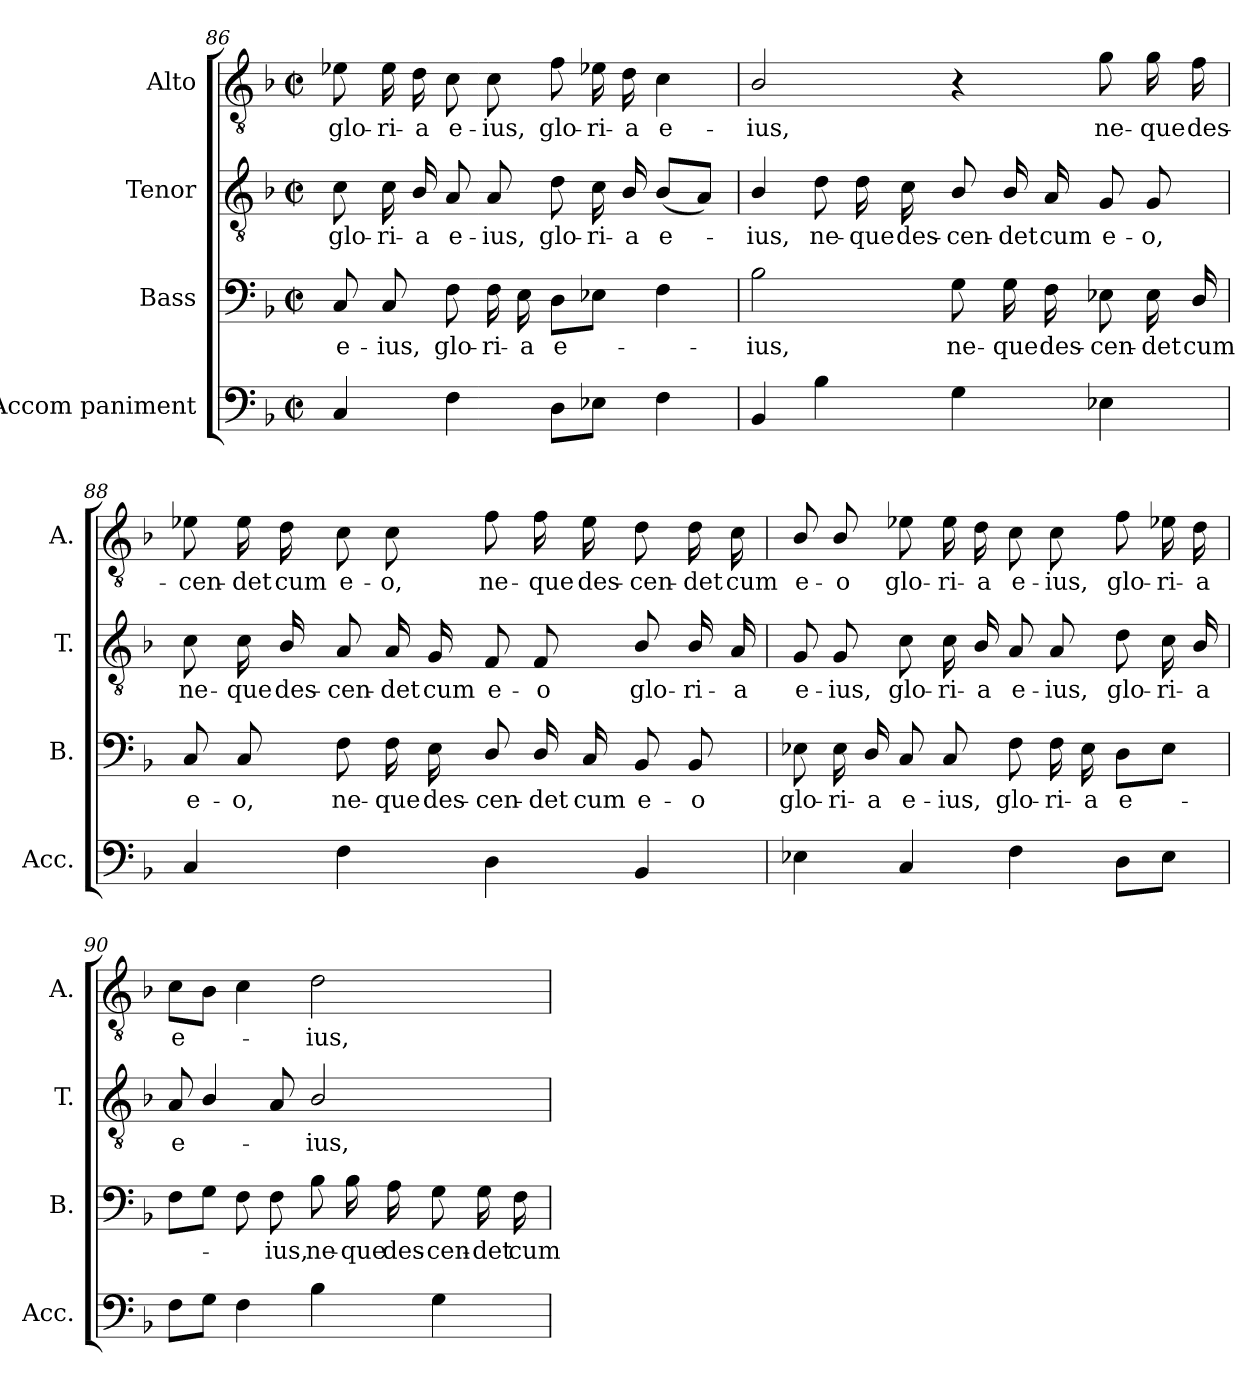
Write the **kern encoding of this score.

**kern	**kern	**text	**kern	**text	**kern	**text
*part4	*part3	*part3	*part2	*part2	*part1	*part1
*staff4	*staff3	*staff3	*staff2	*staff2	*staff1	*staff1
*I"Accom paniment	*I"Bass	*	*I"Tenor	*	*I"Alto	*
*I'Acc.	*I'B.	*	*I'T.	*	*I'A.	*
*clefF4	*clefF4	*	*clefGv2	*	*clefGv2	*
*	*	*	*ITrd7c12	*	*ITrd7c12	*
*k[b-]	*k[b-]	*	*k[b-]	*	*k[b-]	*
*F:	*F:	*	*F:	*	*F:	*
*M2/2	*M2/2	*	*M2/2	*	*M2/2	*
*met(c|)	*met(c|)	*	*met(c|)	*	*met(c|)	*
=86	=86	=86	=86	=86	=86	=86
!	!	!LO:LY:b:color=#000000	!	!	!	!
!	!	!	!	!LO:LY:b:color=#000000	!	!
!	!	!	!	!	!	!LO:LY:b:color=#000000
4Ci/	8Ci/	e-	8Ci\	glo-	8E-Xi\	glo-
!	!	!LO:LY:b:color=#000000	!	!	!	!
!	!	!	!	!LO:LY:b:color=#000000	!	!
!	!	!	!	!	!	!LO:LY:b:color=#000000
.	8Ci/	-ius,	16Ci\	-ri-	16E-i\	-ri-
!	!	!	!	!LO:LY:b:color=#000000	!	!
!	!	!	!	!	!	!LO:LY:b:color=#000000
.	.	.	16BB-i/	-a	16Di\	-a
!	!	!LO:LY:b:color=#000000	!	!	!	!
!	!	!	!	!LO:LY:b:color=#000000	!	!
!	!	!	!	!	!	!LO:LY:b:color=#000000
4Fi\	8Fi\	glo-	8AAi/	e-	8Ci\	e-
!	!	!LO:LY:b:color=#000000	!	!	!	!
!	!	!	!	!LO:LY:b:color=#000000	!	!
!	!	!	!	!	!	!LO:LY:b:color=#000000
.	16Fi\	-ri-	8AAi/	-ius,	8Ci\	-ius,
!	!	!LO:LY:b:color=#000000	!	!	!	!
.	16Ei\	-a	.	.	.	.
!	!	!LO:LY:b:color=#000000	!	!	!	!
!	!	!	!	!LO:LY:b:color=#000000	!	!
!	!	!	!	!	!	!LO:LY:b:color=#000000
8Di\L	8Di\L	e-	8Di\	glo-	8Fi\	glo-
!	!	!	!	!LO:LY:b:color=#000000	!	!
!	!	!	!	!	!	!LO:LY:b:color=#000000
8E-Xi\J	8E-Xi\J	.	16Ci\	-ri-	16E-Xi\	-ri-
!	!	!	!	!LO:LY:b:color=#000000	!	!
!	!	!	!	!	!	!LO:LY:b:color=#000000
.	.	.	16BB-i/	-a	16Di\	-a
!	!	!	!	!LO:LY:b:color=#000000	!	!
!	!	!	!	!	!	!LO:LY:b:color=#000000
4Fi\	4Fi\	.	(8BB-i/L	e-	4Ci\	e-
.	.	.	8AAi/J)	.	.	.
!!LO:PB:g=z
=87	=87	=87	=87	=87	=87	=87
!	!	!LO:LY:b:color=#000000	!	!	!	!
!	!	!	!	!LO:LY:b:color=#000000	!	!
!	!	!	!	!	!	!LO:LY:b:color=#000000
4BB-i/	2B-i\	-ius,	4BB-i/	-ius,	2BB-i/	-ius,
!	!	!	!	!LO:LY:b:color=#000000	!	!
4B-i\	.	.	8Di\	ne-	.	.
!	!	!	!	!LO:LY:b:color=#000000	!	!
.	.	.	16Di\	-que	.	.
!	!	!	!	!LO:LY:b:color=#000000	!	!
.	.	.	16Ci\	des-	.	.
!	!	!LO:LY:b:color=#000000	!	!	!	!
!	!	!	!	!LO:LY:b:color=#000000	!	!
4Gi\	8Gi\	ne-	8BB-i/	-cen-	4r	.
!	!	!LO:LY:b:color=#000000	!	!	!	!
!	!	!	!	!LO:LY:b:color=#000000	!	!
.	16Gi\	-que	16BB-i/	-det	.	.
!	!	!LO:LY:b:color=#000000	!	!	!	!
!	!	!	!	!LO:LY:b:color=#000000	!	!
.	16Fi\	des-	16AAi/	cum	.	.
!	!	!LO:LY:b:color=#000000	!	!	!	!
!	!	!	!	!LO:LY:b:color=#000000	!	!
!	!	!	!	!	!	!LO:LY:b:color=#000000
4E-Xi\	8E-Xi\	-cen-	8GGi/	e-	8Gi\	ne-
!	!	!LO:LY:b:color=#000000	!	!	!	!
!	!	!	!	!LO:LY:b:color=#000000	!	!
!	!	!	!	!	!	!LO:LY:b:color=#000000
.	16E-i\	-det	8GGi/	-o,	16Gi\	-que
!	!	!LO:LY:b:color=#000000	!	!	!	!
!	!	!	!	!	!	!LO:LY:b:color=#000000
.	16Di/	cum	.	.	16Fi\	des-
=88	=88	=88	=88	=88	=88	=88
!	!	!LO:LY:b:color=#000000	!	!	!	!
!	!	!	!	!LO:LY:b:color=#000000	!	!
!	!	!	!	!	!	!LO:LY:b:color=#000000
4Ci/	8Ci/	e-	8Ci\	ne-	8E-Xi\	-cen-
!	!	!LO:LY:b:color=#000000	!	!	!	!
!	!	!	!	!LO:LY:b:color=#000000	!	!
!	!	!	!	!	!	!LO:LY:b:color=#000000
.	8Ci/	-o,	16Ci\	-que	16E-i\	-det
!	!	!	!	!LO:LY:b:color=#000000	!	!
!	!	!	!	!	!	!LO:LY:b:color=#000000
.	.	.	16BB-i/	des-	16Di\	cum
!	!	!LO:LY:b:color=#000000	!	!	!	!
!	!	!	!	!LO:LY:b:color=#000000	!	!
!	!	!	!	!	!	!LO:LY:b:color=#000000
4Fi\	8Fi\	ne-	8AAi/	-cen-	8Ci\	e-
!	!	!LO:LY:b:color=#000000	!	!	!	!
!	!	!	!	!LO:LY:b:color=#000000	!	!
!	!	!	!	!	!	!LO:LY:b:color=#000000
.	16Fi\	-que	16AAi/	-det	8Ci\	-o,
!	!	!LO:LY:b:color=#000000	!	!	!	!
!	!	!	!	!LO:LY:b:color=#000000	!	!
.	16Ei\	des-	16GGi/	cum	.	.
!	!	!LO:LY:b:color=#000000	!	!	!	!
!	!	!	!	!LO:LY:b:color=#000000	!	!
!	!	!	!	!	!	!LO:LY:b:color=#000000
4Di\	8Di/	-cen-	8FFi/	e-	8Fi\	ne-
!	!	!LO:LY:b:color=#000000	!	!	!	!
!	!	!	!	!LO:LY:b:color=#000000	!	!
!	!	!	!	!	!	!LO:LY:b:color=#000000
.	16Di/	-det	8FFi/	-o	16Fi\	-que
!	!	!LO:LY:b:color=#000000	!	!	!	!
!	!	!	!	!	!	!LO:LY:b:color=#000000
.	16Ci/	cum	.	.	16E-i\	des-
!	!	!LO:LY:b:color=#000000	!	!	!	!
!	!	!	!	!LO:LY:b:color=#000000	!	!
!	!	!	!	!	!	!LO:LY:b:color=#000000
4BB-i/	8BB-i/	e-	8BB-i/	glo-	8Di\	-cen-
!	!	!LO:LY:b:color=#000000	!	!	!	!
!	!	!	!	!LO:LY:b:color=#000000	!	!
!	!	!	!	!	!	!LO:LY:b:color=#000000
.	8BB-i/	-o	16BB-i/	-ri-	16Di\	-det
!	!	!	!	!LO:LY:b:color=#000000	!	!
!	!	!	!	!	!	!LO:LY:b:color=#000000
.	.	.	16AAi/	-a	16Ci\	cum
!!LO:LB:g=z
=89	=89	=89	=89	=89	=89	=89
!	!	!LO:LY:b:color=#000000	!	!	!	!
!	!	!	!	!LO:LY:b:color=#000000	!	!
!	!	!	!	!	!	!LO:LY:b:color=#000000
4E-Xi\	8E-Xi\	glo-	8GGi/	e-	8BB-i/	e-
!	!	!LO:LY:b:color=#000000	!	!	!	!
!	!	!	!	!LO:LY:b:color=#000000	!	!
!	!	!	!	!	!	!LO:LY:b:color=#000000
.	16E-i\	-ri-	8GGi/	-ius,	8BB-i/	-o
!	!	!LO:LY:b:color=#000000	!	!	!	!
.	16Di/	-a	.	.	.	.
!	!	!LO:LY:b:color=#000000	!	!	!	!
!	!	!	!	!LO:LY:b:color=#000000	!	!
!	!	!	!	!	!	!LO:LY:b:color=#000000
4Ci/	8Ci/	e-	8Ci\	glo-	8E-Xi\	glo-
!	!	!LO:LY:b:color=#000000	!	!	!	!
!	!	!	!	!LO:LY:b:color=#000000	!	!
!	!	!	!	!	!	!LO:LY:b:color=#000000
.	8Ci/	-ius,	16Ci\	-ri-	16E-i\	-ri-
!	!	!	!	!LO:LY:b:color=#000000	!	!
!	!	!	!	!	!	!LO:LY:b:color=#000000
.	.	.	16BB-i/	-a	16Di\	-a
!	!	!LO:LY:b:color=#000000	!	!	!	!
!	!	!	!	!LO:LY:b:color=#000000	!	!
!	!	!	!	!	!	!LO:LY:b:color=#000000
4Fi\	8Fi\	glo-	8AAi/	e-	8Ci\	e-
!	!	!LO:LY:b:color=#000000	!	!	!	!
!	!	!	!	!LO:LY:b:color=#000000	!	!
!	!	!	!	!	!	!LO:LY:b:color=#000000
.	16Fi\	-ri-	8AAi/	-ius,	8Ci\	-ius,
!	!	!LO:LY:b:color=#000000	!	!	!	!
.	16E-i\	-a	.	.	.	.
!	!	!LO:LY:b:color=#000000	!	!	!	!
!	!	!	!	!LO:LY:b:color=#000000	!	!
!	!	!	!	!	!	!LO:LY:b:color=#000000
8Di\L	8Di\L	e-	8Di\	glo-	8Fi\	glo-
!	!	!	!	!LO:LY:b:color=#000000	!	!
!	!	!	!	!	!	!LO:LY:b:color=#000000
8E-i\J	8E-i\J	.	16Ci\	-ri-	16E-Xi\	-ri-
!	!	!	!	!LO:LY:b:color=#000000	!	!
!	!	!	!	!	!	!LO:LY:b:color=#000000
.	.	.	16BB-i/	-a	16Di\	-a
=90	=90	=90	=90	=90	=90	=90
!	!	!	!	!LO:LY:b:color=#000000	!	!
!	!	!	!	!	!	!LO:LY:b:color=#000000
8Fi\L	8Fi\L	.	8AAi/	e-	8Ci\L	e-
8Gi\J	8Gi\J	.	4BB-i/	.	8BB-i\J	.
4Fi\	8Fi\	.	.	.	4Ci\	.
!	!	!LO:LY:b:color=#000000	!	!	!	!
.	8Fi\	-ius,	8AAi/	.	.	.
!	!	!LO:LY:b:color=#000000	!	!	!	!
!	!	!	!	!LO:LY:b:color=#000000	!	!
!	!	!	!	!	!	!LO:LY:b:color=#000000
4B-i\	8B-i\	ne-	2BB-i/	-ius,	2Di\	-ius,
!	!	!LO:LY:b:color=#000000	!	!	!	!
.	16B-i\	-que	.	.	.	.
!	!	!LO:LY:b:color=#000000	!	!	!	!
.	16Ai\	des-	.	.	.	.
!	!	!LO:LY:b:color=#000000	!	!	!	!
4Gi\	8Gi\	-cen-	.	.	.	.
!	!	!LO:LY:b:color=#000000	!	!	!	!
.	16Gi\	-det	.	.	.	.
!	!	!LO:LY:b:color=#000000	!	!	!	!
.	16Fi\	cum	.	.	.	.
=	=	=	=	=	=	=
*-	*-	*-	*-	*-	*-	*-
